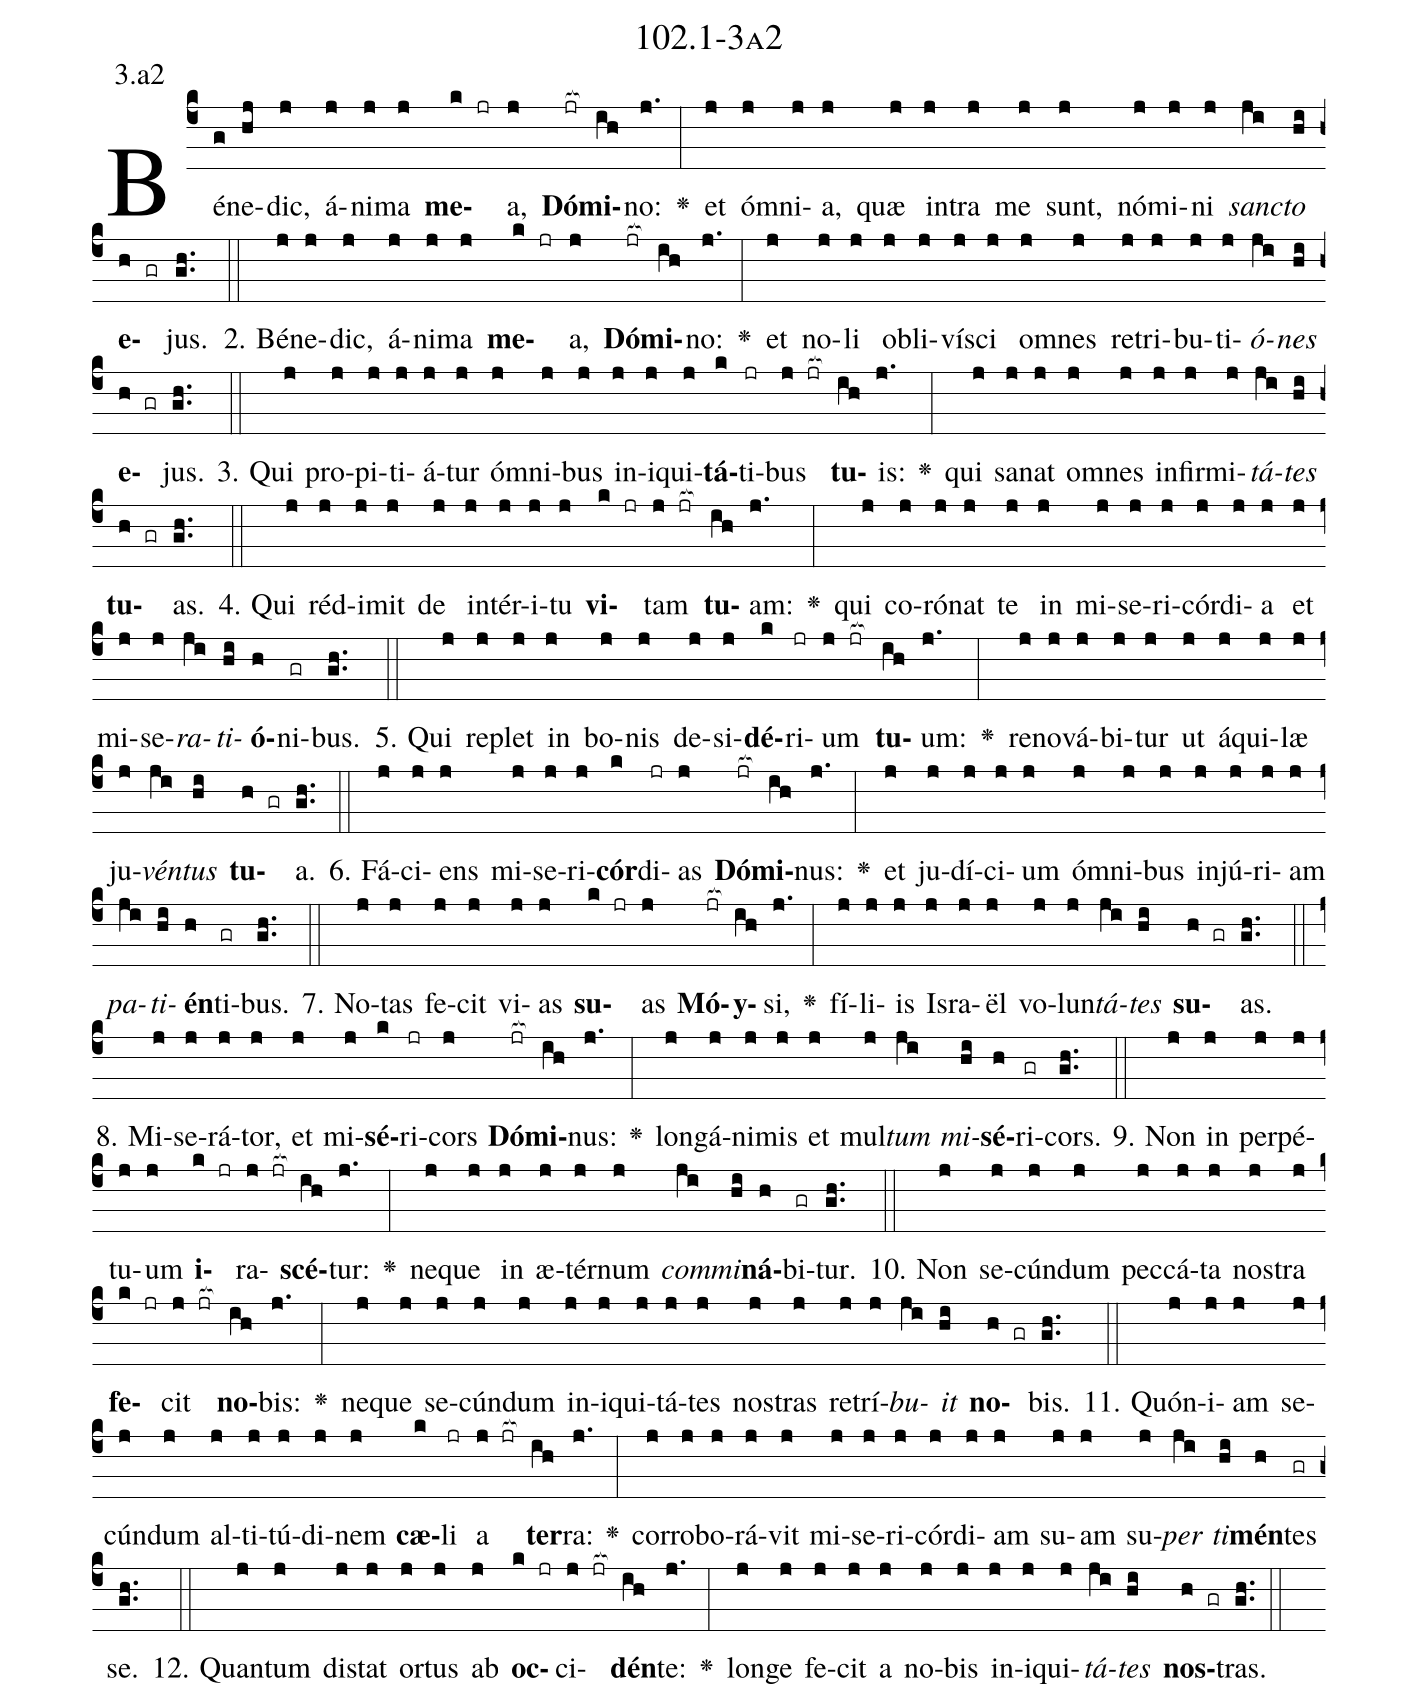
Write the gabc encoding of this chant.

name: 102.1-3a2;
annotation: 3.a2;
%%
(c4)Bé(g)ne(hj)dic,(j) á(j)ni(j)ma(j) <b>me</b>(k jr)a,(j) <b>Dó</b>(jr[ocb:1{])<b>mi</b>(ih[ocb:0}])no:(j.) <v>\greheightstar</v>(:) et(j) óm(j)ni(j)a,(j) quæ(j) in(j)tra(j) me(j) sunt,(j) nó(j)mi(j)ni(j) <i>sanc</i>(ji)<i>to</i>(hi) <b>e</b>(h gr)jus.(gh..) (::)
2. Bé(j)ne(j)dic,(j) á(j)ni(j)ma(j) <b>me</b>(k jr)a,(j) <b>Dó</b>(jr[ocb:1{])<b>mi</b>(ih[ocb:0}])no:(j.) <v>\greheightstar</v>(:) et(j) no(j)li(j) ob(j)li(j)ví(j)sci(j) om(j)nes(j) re(j)tri(j)bu(j)ti(j)<i>ó</i>(ji)<i>nes</i>(hi) <b>e</b>(h gr)jus.(gh..) (::)
3. Qui(j) pro(j)pi(j)ti(j)á(j)tur(j) óm(j)ni(j)bus(j) in(j)i(j)qui(j)<b>tá</b>(k)ti(jr)bus(j jr[ocb:1{]) <b>tu</b>(ih[ocb:0}])is:(j.) <v>\greheightstar</v>(:) qui(j) sa(j)nat(j) om(j)nes(j) in(j)fir(j)mi(j)<i>tá</i>(ji)<i>tes</i>(hi) <b>tu</b>(h gr)as.(gh..) (::)
4. Qui(j) réd(j)i(j)mit(j) de(j) in(j)tér(j)i(j)tu(j) <b>vi</b>(k jr)tam(j jr[ocb:1{]) <b>tu</b>(ih[ocb:0}])am:(j.) <v>\greheightstar</v>(:) qui(j) co(j)ró(j)nat(j) te(j) in(j) mi(j)se(j)ri(j)cór(j)di(j)a(j) et(j) mi(j)se(j)<i>ra</i>(ji)<i>ti</i>(hi)<b>ó</b>(h)ni(gr)bus.(gh..) (::)
5. Qui(j) re(j)plet(j) in(j) bo(j)nis(j) de(j)si(j)<b>dé</b>(k)ri(jr)um(j jr[ocb:1{]) <b>tu</b>(ih[ocb:0}])um:(j.) <v>\greheightstar</v>(:) re(j)no(j)vá(j)bi(j)tur(j) ut(j) á(j)qui(j)læ(j) ju(j)<i>vén</i>(ji)<i>tus</i>(hi) <b>tu</b>(h gr)a.(gh..) (::)
6. Fá(j)ci(j)ens(j) mi(j)se(j)ri(j)<b>cór</b>(k)di(jr)as(j) <b>Dó</b>(jr[ocb:1{])<b>mi</b>(ih[ocb:0}])nus:(j.) <v>\greheightstar</v>(:) et(j) ju(j)dí(j)ci(j)um(j) óm(j)ni(j)bus(j) in(j)jú(j)ri(j)am(j) <i>pa</i>(ji)<i>ti</i>(hi)<b>én</b>(h)ti(gr)bus.(gh..) (::)
7. No(j)tas(j) fe(j)cit(j) vi(j)as(j) <b>su</b>(k jr)as(j) <b>Mó</b>(jr[ocb:1{])<b>y</b>(ih[ocb:0}])si,(j.) <v>\greheightstar</v>(:) fí(j)li(j)is(j) Is(j)ra(j)ël(j) vo(j)lun(j)<i>tá</i>(ji)<i>tes</i>(hi) <b>su</b>(h gr)as.(gh..) (::)
8. Mi(j)se(j)rá(j)tor,(j) et(j) mi(j)<b>sé</b>(k)ri(jr)cors(j) <b>Dó</b>(jr[ocb:1{])<b>mi</b>(ih[ocb:0}])nus:(j.) <v>\greheightstar</v>(:) long(j)á(j)ni(j)mis(j) et(j) mul(j)<i>tum</i>(ji) <i>mi</i>(hi)<b>sé</b>(h)ri(gr)cors.(gh..) (::)
9. Non(j) in(j) per(j)pé(j)tu(j)um(j) <b>i</b>(k jr)ra(j jr[ocb:1{])<b>scé</b>(ih[ocb:0}])tur:(j.) <v>\greheightstar</v>(:) ne(j)que(j) in(j) æ(j)tér(j)num(j) <i>com</i>(ji)<i>mi</i>(hi)<b>ná</b>(h)bi(gr)tur.(gh..) (::)
10. Non(j) se(j)cún(j)dum(j) pec(j)cá(j)ta(j) nos(j)tra(j) <b>fe</b>(k jr)cit(j jr[ocb:1{]) <b>no</b>(ih[ocb:0}])bis:(j.) <v>\greheightstar</v>(:) ne(j)que(j) se(j)cún(j)dum(j) in(j)i(j)qui(j)tá(j)tes(j) nos(j)tras(j) re(j)trí(j)<i>bu</i>(ji)<i>it</i>(hi) <b>no</b>(h gr)bis.(gh..) (::)
11. Quón(j)i(j)am(j) se(j)cún(j)dum(j) al(j)ti(j)tú(j)di(j)nem(j) <b>cæ</b>(k)li(jr) a(j jr[ocb:1{]) <b>ter</b>(ih[ocb:0}])ra:(j.) <v>\greheightstar</v>(:) cor(j)ro(j)bo(j)rá(j)vit(j) mi(j)se(j)ri(j)cór(j)di(j)am(j) su(j)am(j) su(j)<i>per</i>(ji) <i>ti</i>(hi)<b>mén</b>(h)tes(gr) se.(gh..) (::)
12. Quan(j)tum(j) di(j)stat(j) or(j)tus(j) ab(j) <b>oc</b>(k jr)ci(j jr[ocb:1{])<b>dén</b>(ih[ocb:0}])te:(j.) <v>\greheightstar</v>(:) lon(j)ge(j) fe(j)cit(j) a(j) no(j)bis(j) in(j)i(j)qui(j)<i>tá</i>(ji)<i>tes</i>(hi) <b>nos</b>(h gr)tras.(gh..) (::)
